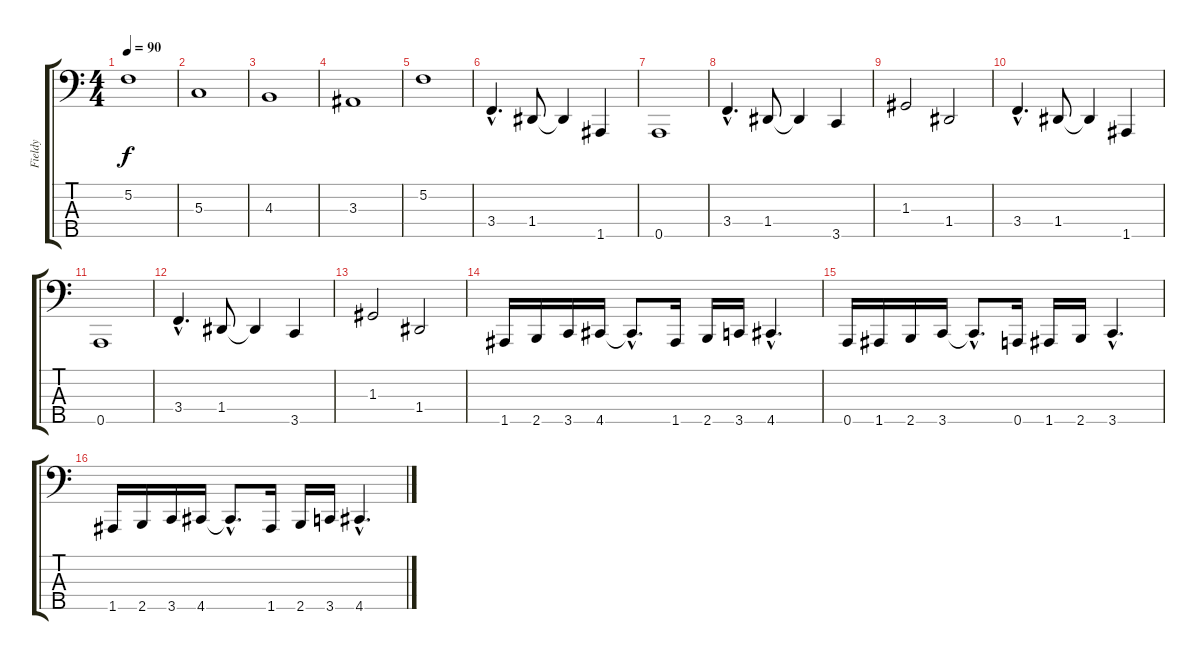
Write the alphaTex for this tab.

\track ("Fieldy" "Fieldy") {instrument electricbassfinger}
\staff {score tabs}
\tuning (F2 C2 G1 D1 A0) {hide}
\ts (4 4)
\tempo 90
\clef f4
\ks c
5.2.1{dy f} |
5.3.1 |
4.3.1 |
3.3.1 |
5.2.1 |
3.4{hac}.4{d} 1.4.8 1.4{t}.4 1.5.4 |
0.5.1 |
3.4{hac}.4{d} 1.4.8 1.4{t}.4 3.5.4 |
1.3.2 1.4.2 |
3.4{hac}.4{d} 1.4.8 1.4{t}.4 1.5.4 |
0.5.1 |
3.4{hac}.4{d} 1.4.8 1.4{t}.4 3.5.4 |
1.3.2 1.4.2 |
1.5.16 2.5.16 3.5.16 4.5.16 4.5{hac t}.8{d} 1.5.16 2.5.16 3.5.16 4.5{hac}.4{d} |
0.5.16 1.5.16 2.5.16 3.5.16 3.5{hac t}.8{d} 0.5.16 1.5.16 2.5.16 3.5{hac}.4{d} |
1.5.16 2.5.16 3.5.16 4.5.16 4.5{hac t}.8{d} 1.5.16 2.5.16 3.5.16 4.5{hac}.4{d}
